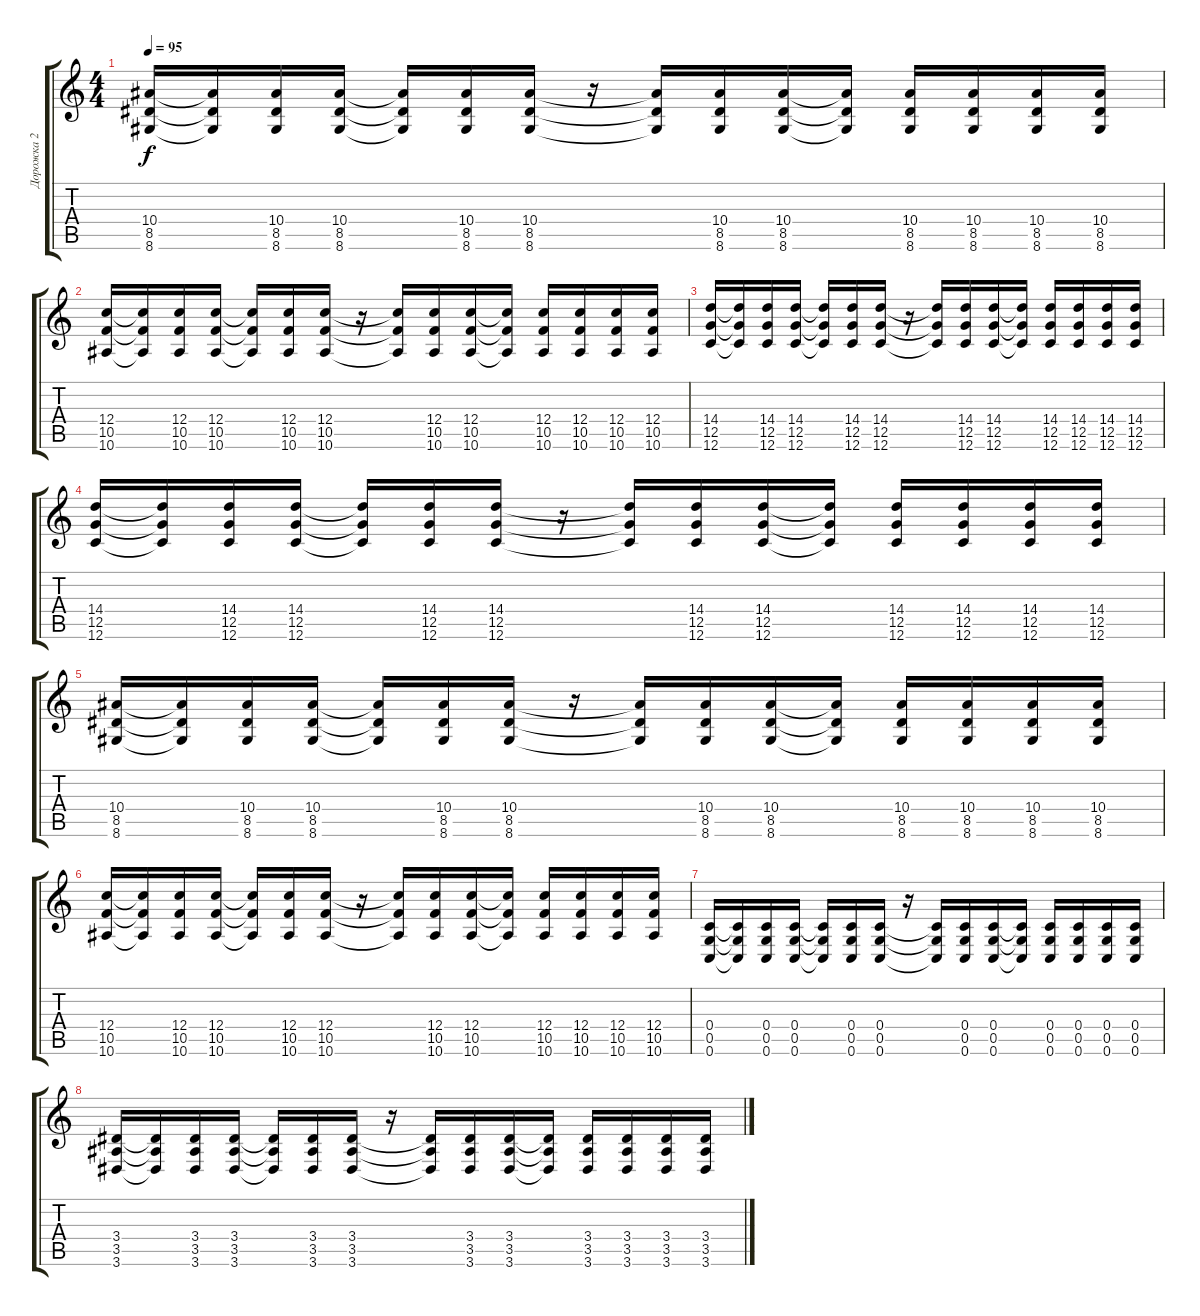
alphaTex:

\track ("Дорожка 2" "Дорожка 2") {instrument distortionguitar}
\staff {score tabs}
\tuning (D4 A3 F3 C3 G2 C2) {hide}
\ts (4 4)
\tempo 95
\clef g2
\ks c
(10.4 8.5 8.6).16{dy f} (10.4{t} 8.5{t} 8.6{t}).16 (10.4 8.5 8.6).16 (10.4 8.5 8.6).16 (10.4{t} 8.5{t} 8.6{t}).16 (10.4 8.5 8.6).16 (10.4 8.5 8.6).16 r.16 (10.4{t} 8.5{t} 8.6{t}).16 (10.4 8.5 8.6).16 (10.4 8.5 8.6).16 (10.4{t} 8.5{t} 8.6{t}).16 (10.4 8.5 8.6).16 (10.4 8.5 8.6).16 (10.4 8.5 8.6).16 (10.4 8.5 8.6).16 |
(12.4 10.5 10.6).16 (12.4{t} 10.5{t} 10.6{t}).16 (12.4 10.5 10.6).16 (12.4 10.5 10.6).16 (12.4{t} 10.5{t} 10.6{t}).16 (12.4 10.5 10.6).16 (12.4 10.5 10.6).16 r.16 (12.4{t} 10.5{t} 10.6{t}).16 (12.4 10.5 10.6).16 (12.4 10.5 10.6).16 (12.4{t} 10.5{t} 10.6{t}).16 (12.4 10.5 10.6).16 (12.4 10.5 10.6).16 (12.4 10.5 10.6).16 (12.4 10.5 10.6).16 |
(14.4 12.5 12.6).16 (14.4{t} 12.5{t} 12.6{t}).16 (14.4 12.5 12.6).16 (14.4 12.5 12.6).16 (14.4{t} 12.5{t} 12.6{t}).16 (14.4 12.5 12.6).16 (14.4 12.5 12.6).16 r.16 (14.4{t} 12.5{t} 12.6{t}).16 (14.4 12.5 12.6).16 (14.4 12.5 12.6).16 (14.4{t} 12.5{t} 12.6{t}).16 (14.4 12.5 12.6).16 (14.4 12.5 12.6).16 (14.4 12.5 12.6).16 (14.4 12.5 12.6).16 |
(14.4 12.5 12.6).16 (14.4{t} 12.5{t} 12.6{t}).16 (14.4 12.5 12.6).16 (14.4 12.5 12.6).16 (14.4{t} 12.5{t} 12.6{t}).16 (14.4 12.5 12.6).16 (14.4 12.5 12.6).16 r.16 (14.4{t} 12.5{t} 12.6{t}).16 (14.4 12.5 12.6).16 (14.4 12.5 12.6).16 (14.4{t} 12.5{t} 12.6{t}).16 (14.4 12.5 12.6).16 (14.4 12.5 12.6).16 (14.4 12.5 12.6).16 (14.4 12.5 12.6).16 |
(10.4 8.5 8.6).16 (10.4{t} 8.5{t} 8.6{t}).16 (10.4 8.5 8.6).16 (10.4 8.5 8.6).16 (10.4{t} 8.5{t} 8.6{t}).16 (10.4 8.5 8.6).16 (10.4 8.5 8.6).16 r.16 (10.4{t} 8.5{t} 8.6{t}).16 (10.4 8.5 8.6).16 (10.4 8.5 8.6).16 (10.4{t} 8.5{t} 8.6{t}).16 (10.4 8.5 8.6).16 (10.4 8.5 8.6).16 (10.4 8.5 8.6).16 (10.4 8.5 8.6).16 |
(12.4 10.5 10.6).16 (12.4{t} 10.5{t} 10.6{t}).16 (12.4 10.5 10.6).16 (12.4 10.5 10.6).16 (12.4{t} 10.5{t} 10.6{t}).16 (12.4 10.5 10.6).16 (12.4 10.5 10.6).16 r.16 (12.4{t} 10.5{t} 10.6{t}).16 (12.4 10.5 10.6).16 (12.4 10.5 10.6).16 (12.4{t} 10.5{t} 10.6{t}).16 (12.4 10.5 10.6).16 (12.4 10.5 10.6).16 (12.4 10.5 10.6).16 (12.4 10.5 10.6).16 |
(0.4 0.5 0.6).16 (0.4{t} 0.5{t} 0.6{t}).16 (0.4 0.5 0.6).16 (0.4 0.5 0.6).16 (0.4{t} 0.5{t} 0.6{t}).16 (0.4 0.5 0.6).16 (0.4 0.5 0.6).16 r.16 (0.4{t} 0.5{t} 0.6{t}).16 (0.4 0.5 0.6).16 (0.4 0.5 0.6).16 (0.4{t} 0.5{t} 0.6{t}).16 (0.4 0.5 0.6).16 (0.4 0.5 0.6).16 (0.4 0.5 0.6).16 (0.4 0.5 0.6).16 |
(3.4 3.5 3.6).16 (3.4{t} 3.5{t} 3.6{t}).16 (3.4 3.5 3.6).16 (3.4 3.5 3.6).16 (3.4{t} 3.5{t} 3.6{t}).16 (3.4 3.5 3.6).16 (3.4 3.5 3.6).16 r.16 (3.4{t} 3.5{t} 3.6{t}).16 (3.4 3.5 3.6).16 (3.4 3.5 3.6).16 (3.4{t} 3.5{t} 3.6{t}).16 (3.4 3.5 3.6).16 (3.4 3.5 3.6).16 (3.4 3.5 3.6).16 (3.4 3.5 3.6).16
